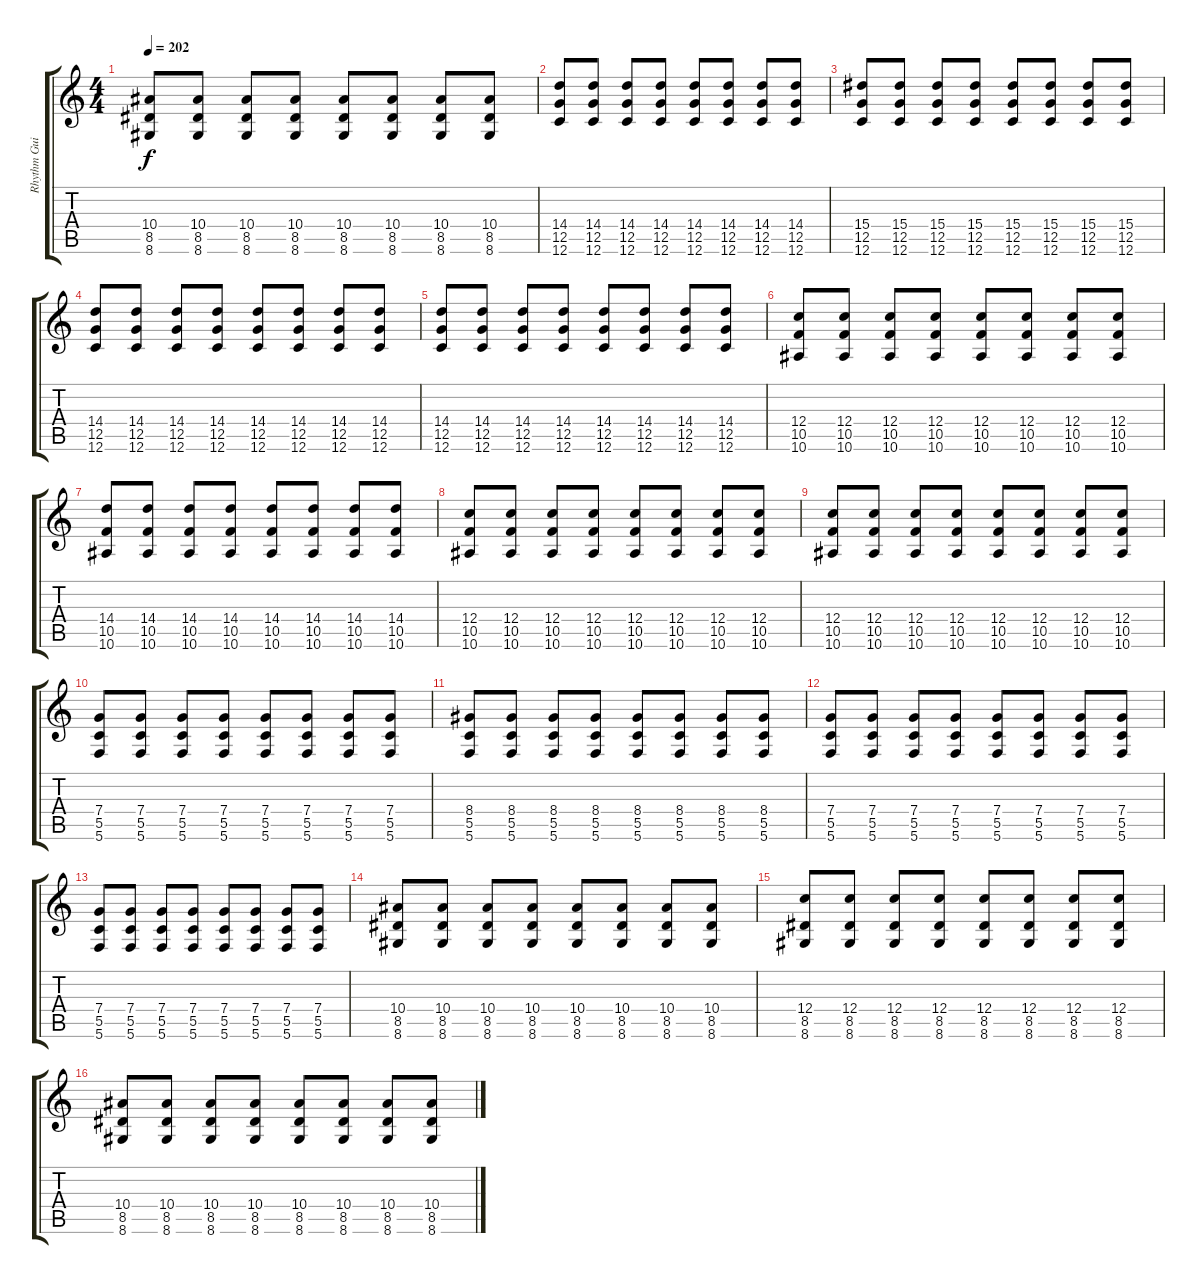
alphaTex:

\track ("Rhythm Guitar 2" "Rhythm Gui") {instrument distortionguitar}
\staff {score tabs}
\tuning (D4 A3 F3 C3 G2 C2) {hide}
\ts (4 4)
\tempo 202
\clef g2
\ks c
(10.4 8.5 8.6).8{dy f} (10.4 8.5 8.6).8 (10.4 8.5 8.6).8 (10.4 8.5 8.6).8 (10.4 8.5 8.6).8 (10.4 8.5 8.6).8 (10.4 8.5 8.6).8 (10.4 8.5 8.6).8 |
(14.4 12.5 12.6).8 (14.4 12.5 12.6).8 (14.4 12.5 12.6).8 (14.4 12.5 12.6).8 (14.4 12.5 12.6).8 (14.4 12.5 12.6).8 (14.4 12.5 12.6).8 (14.4 12.5 12.6).8 |
(15.4 12.5 12.6).8 (15.4 12.5 12.6).8 (15.4 12.5 12.6).8 (15.4 12.5 12.6).8 (15.4 12.5 12.6).8 (15.4 12.5 12.6).8 (15.4 12.5 12.6).8 (15.4 12.5 12.6).8 |
(14.4 12.5 12.6).8 (14.4 12.5 12.6).8 (14.4 12.5 12.6).8 (14.4 12.5 12.6).8 (14.4 12.5 12.6).8 (14.4 12.5 12.6).8 (14.4 12.5 12.6).8 (14.4 12.5 12.6).8 |
(14.4 12.5 12.6).8 (14.4 12.5 12.6).8 (14.4 12.5 12.6).8 (14.4 12.5 12.6).8 (14.4 12.5 12.6).8 (14.4 12.5 12.6).8 (14.4 12.5 12.6).8 (14.4 12.5 12.6).8 |
(12.4 10.5 10.6).8 (12.4 10.5 10.6).8 (12.4 10.5 10.6).8 (12.4 10.5 10.6).8 (12.4 10.5 10.6).8 (12.4 10.5 10.6).8 (12.4 10.5 10.6).8 (12.4 10.5 10.6).8 |
(14.4 10.5 10.6).8 (14.4 10.5 10.6).8 (14.4 10.5 10.6).8 (14.4 10.5 10.6).8 (14.4 10.5 10.6).8 (14.4 10.5 10.6).8 (14.4 10.5 10.6).8 (14.4 10.5 10.6).8 |
(12.4 10.5 10.6).8 (12.4 10.5 10.6).8 (12.4 10.5 10.6).8 (12.4 10.5 10.6).8 (12.4 10.5 10.6).8 (12.4 10.5 10.6).8 (12.4 10.5 10.6).8 (12.4 10.5 10.6).8 |
(12.4 10.5 10.6).8 (12.4 10.5 10.6).8 (12.4 10.5 10.6).8 (12.4 10.5 10.6).8 (12.4 10.5 10.6).8 (12.4 10.5 10.6).8 (12.4 10.5 10.6).8 (12.4 10.5 10.6).8 |
(7.4 5.5 5.6).8 (7.4 5.5 5.6).8 (7.4 5.5 5.6).8 (7.4 5.5 5.6).8 (7.4 5.5 5.6).8 (7.4 5.5 5.6).8 (7.4 5.5 5.6).8 (7.4 5.5 5.6).8 |
(8.4 5.5 5.6).8 (8.4 5.5 5.6).8 (8.4 5.5 5.6).8 (8.4 5.5 5.6).8 (8.4 5.5 5.6).8 (8.4 5.5 5.6).8 (8.4 5.5 5.6).8 (8.4 5.5 5.6).8 |
(7.4 5.5 5.6).8 (7.4 5.5 5.6).8 (7.4 5.5 5.6).8 (7.4 5.5 5.6).8 (7.4 5.5 5.6).8 (7.4 5.5 5.6).8 (7.4 5.5 5.6).8 (7.4 5.5 5.6).8 |
(7.4 5.5 5.6).8 (7.4 5.5 5.6).8 (7.4 5.5 5.6).8 (7.4 5.5 5.6).8 (7.4 5.5 5.6).8 (7.4 5.5 5.6).8 (7.4 5.5 5.6).8 (7.4 5.5 5.6).8 |
(10.4 8.5 8.6).8 (10.4 8.5 8.6).8 (10.4 8.5 8.6).8 (10.4 8.5 8.6).8 (10.4 8.5 8.6).8 (10.4 8.5 8.6).8 (10.4 8.5 8.6).8 (10.4 8.5 8.6).8 |
(12.4 8.5 8.6).8 (12.4 8.5 8.6).8 (12.4 8.5 8.6).8 (12.4 8.5 8.6).8 (12.4 8.5 8.6).8 (12.4 8.5 8.6).8 (12.4 8.5 8.6).8 (12.4 8.5 8.6).8 |
(10.4 8.5 8.6).8 (10.4 8.5 8.6).8 (10.4 8.5 8.6).8 (10.4 8.5 8.6).8 (10.4 8.5 8.6).8 (10.4 8.5 8.6).8 (10.4 8.5 8.6).8 (10.4 8.5 8.6).8
